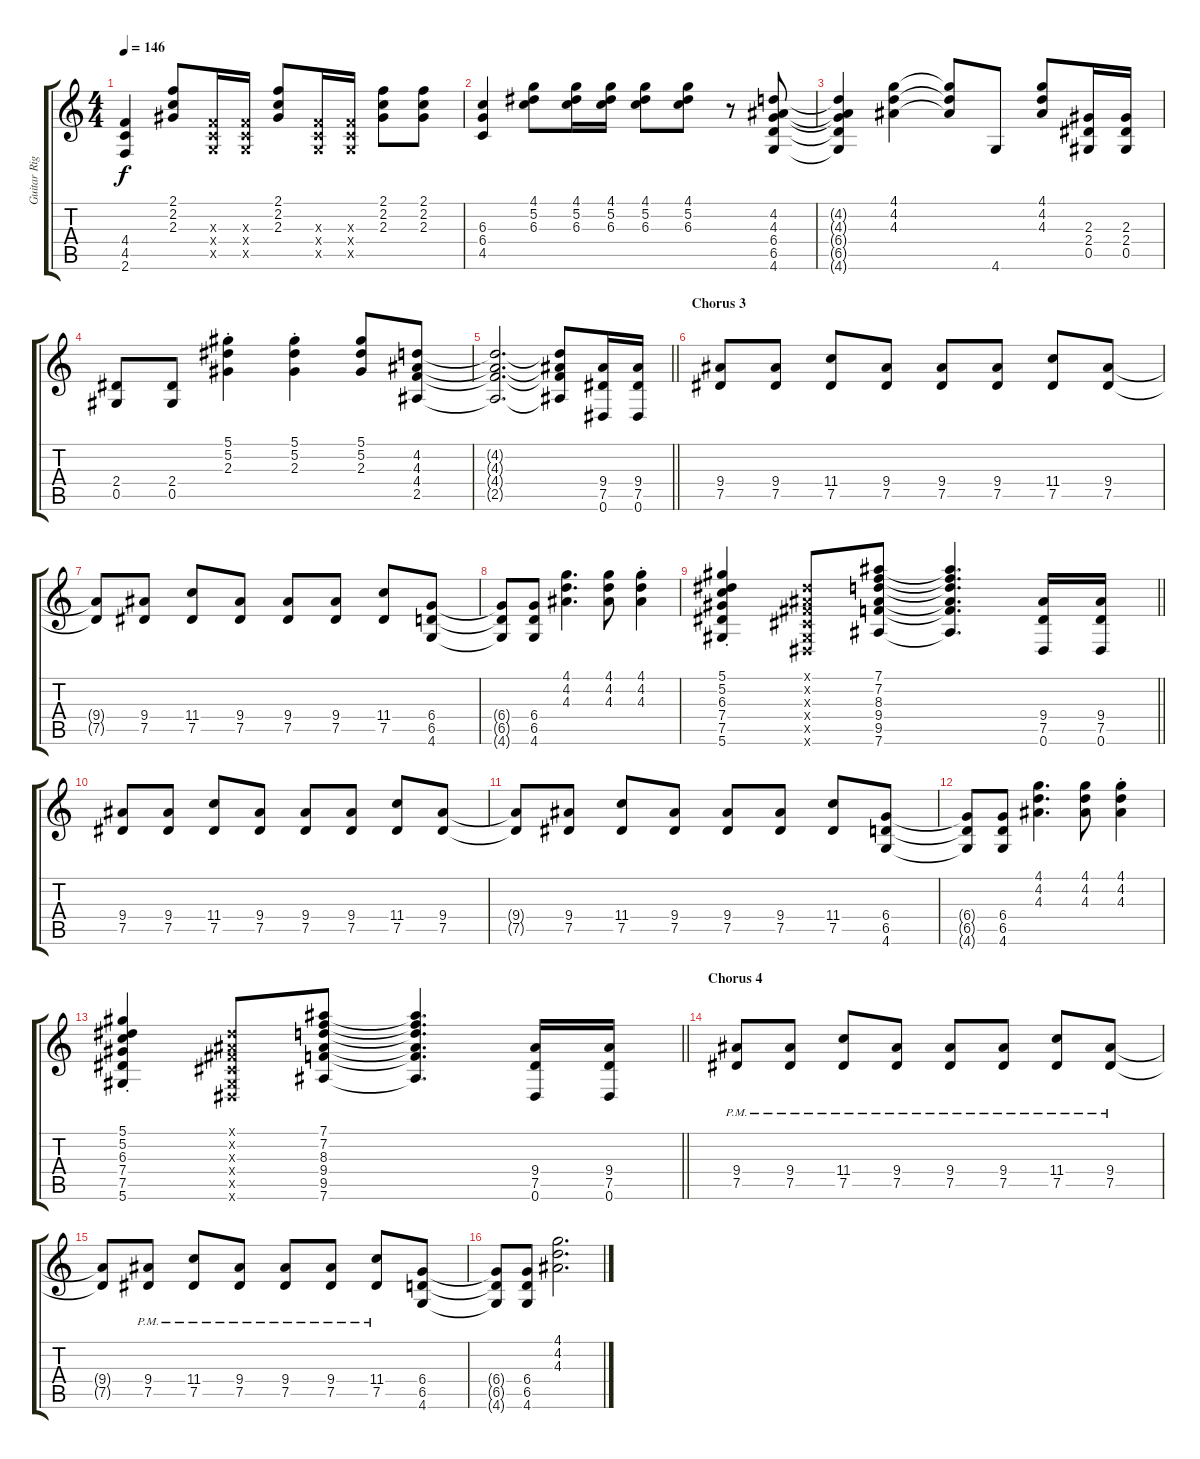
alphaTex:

\track ("Guitar Right" "Guitar Rig") {instrument overdrivenguitar}
\staff {score tabs}
\tuning (Eb4 Bb3 Gb3 Db3 Ab2 Eb2) {hide}
\ts (4 4)
\tempo 146
\clef g2
\ks c
(4.4{t} 4.5{t} 2.6{t}).4{dy f} (2.1 2.2 2.3).8 (-1.3{x} -1.4{x} -1.5{x}).16 (-1.3{x} -1.4{x} -1.5{x}).16 (2.1 2.2 2.3).8 (-1.3{x} -1.4{x} -1.5{x}).16 (-1.3{x} -1.4{x} -1.5{x}).16 (2.1 2.2 2.3).8 (2.1 2.2 2.3).8 |
(6.3 6.4 4.5).4 (4.1 5.2 6.3).8 (4.1 5.2 6.3).16 (4.1 5.2 6.3).16 (4.1 5.2 6.3).8 (4.1 5.2 6.3).8 r.8 (4.2 4.3 6.4 6.5 4.6).8 |
(4.2{t} 4.3{t} 6.4{t} 6.5{t} 4.6{t}).4 (4.1 4.2 4.3).4 (4.1{t} 4.2{t} 4.3{t}).8 4.6.8 (4.1 4.2 4.3).8 (2.3 2.4 0.5).16 (2.3 2.4 0.5).16 |
(2.4 0.5).8 (2.4 0.5).8 (5.1{st} 5.2{st} 2.3{st}).4 (5.1{st} 5.2{st} 2.3{st}).4 (5.1 5.2 2.3).8 (4.2 4.3 4.4 2.5).8 |
\barLineRight lightlight
(4.2{t} 4.3{t} 4.4{t} 2.5{t}).2{d} (4.2{t} 4.3{t} 4.4{t} 2.5{t}).8 (9.4 7.5 0.6).16 (9.4 7.5 0.6).16 |
\section ("" "Chorus 3")
(9.4 7.5).8 (9.4 7.5).8 (11.4 7.5).8 (9.4 7.5).8 (9.4 7.5).8 (9.4 7.5).8 (11.4 7.5).8 (9.4 7.5).8 |
(9.4{t} 7.5{t}).8 (9.4 7.5).8 (11.4 7.5).8 (9.4 7.5).8 (9.4 7.5).8 (9.4 7.5).8 (11.4 7.5).8 (6.4 6.5 4.6).8 |
(6.4{t} 6.5{t} 4.6{t}).8 (6.4 6.5 4.6).8 (4.1 4.2 4.3).4{d} (4.1 4.2 4.3).8 (4.1{st} 4.2{st} 4.3{st}).4 |
\barLineRight lightlight
(5.1{st} 5.2{st} 6.3{st} 7.4{st} 7.5{st} 5.6{st}).4 (0.1{x} 0.2{x} 0.3{x} 0.4{x} 0.5{x} 0.6{x}).8 (7.1 7.2 8.3 9.4 9.5 7.6).8 (7.1{t} 7.2{t} 8.3{t} 9.4{t} 9.5{t} 7.6{t}).4{d} (9.4 7.5 0.6).16 (9.4 7.5 0.6).16 |
(9.4 7.5).8 (9.4 7.5).8 (11.4 7.5).8 (9.4 7.5).8 (9.4 7.5).8 (9.4 7.5).8 (11.4 7.5).8 (9.4 7.5).8 |
(9.4{t} 7.5{t}).8 (9.4 7.5).8 (11.4 7.5).8 (9.4 7.5).8 (9.4 7.5).8 (9.4 7.5).8 (11.4 7.5).8 (6.4 6.5 4.6).8 |
(6.4{t} 6.5{t} 4.6{t}).8 (6.4 6.5 4.6).8 (4.1 4.2 4.3).4{d} (4.1 4.2 4.3).8 (4.1{st} 4.2{st} 4.3{st}).4 |
\barLineRight lightlight
(5.1{st} 5.2{st} 6.3{st} 7.4{st} 7.5{st} 5.6{st}).4 (0.1{x} 0.2{x} 0.3{x} 0.4{x} 0.5{x} 0.6{x}).8 (7.1 7.2 8.3 9.4 9.5 7.6).8 (7.1{t} 7.2{t} 8.3{t} 9.4{t} 9.5{t} 7.6{t}).4{d} (9.4 7.5 0.6).16 (9.4 7.5 0.6).16 |
\section ("" "Chorus 4")
(9.4{pm} 7.5{pm}).8 (9.4{pm} 7.5{pm}).8 (11.4{pm} 7.5{pm}).8 (9.4{pm} 7.5{pm}).8 (9.4{pm} 7.5{pm}).8 (9.4{pm} 7.5{pm}).8 (11.4{pm} 7.5{pm}).8 (9.4{pm} 7.5{pm}).8 |
(9.4{t} 7.5{t}).8 (9.4{pm} 7.5{pm}).8 (11.4{pm} 7.5{pm}).8 (9.4{pm} 7.5{pm}).8 (9.4{pm} 7.5{pm}).8 (9.4{pm} 7.5{pm}).8 (11.4{pm} 7.5{pm}).8 (6.4 6.5 4.6).8 |
(6.4{t} 6.5{t} 4.6{t}).8 (6.4 6.5 4.6).8 (4.1 4.2 4.3).2{d}
